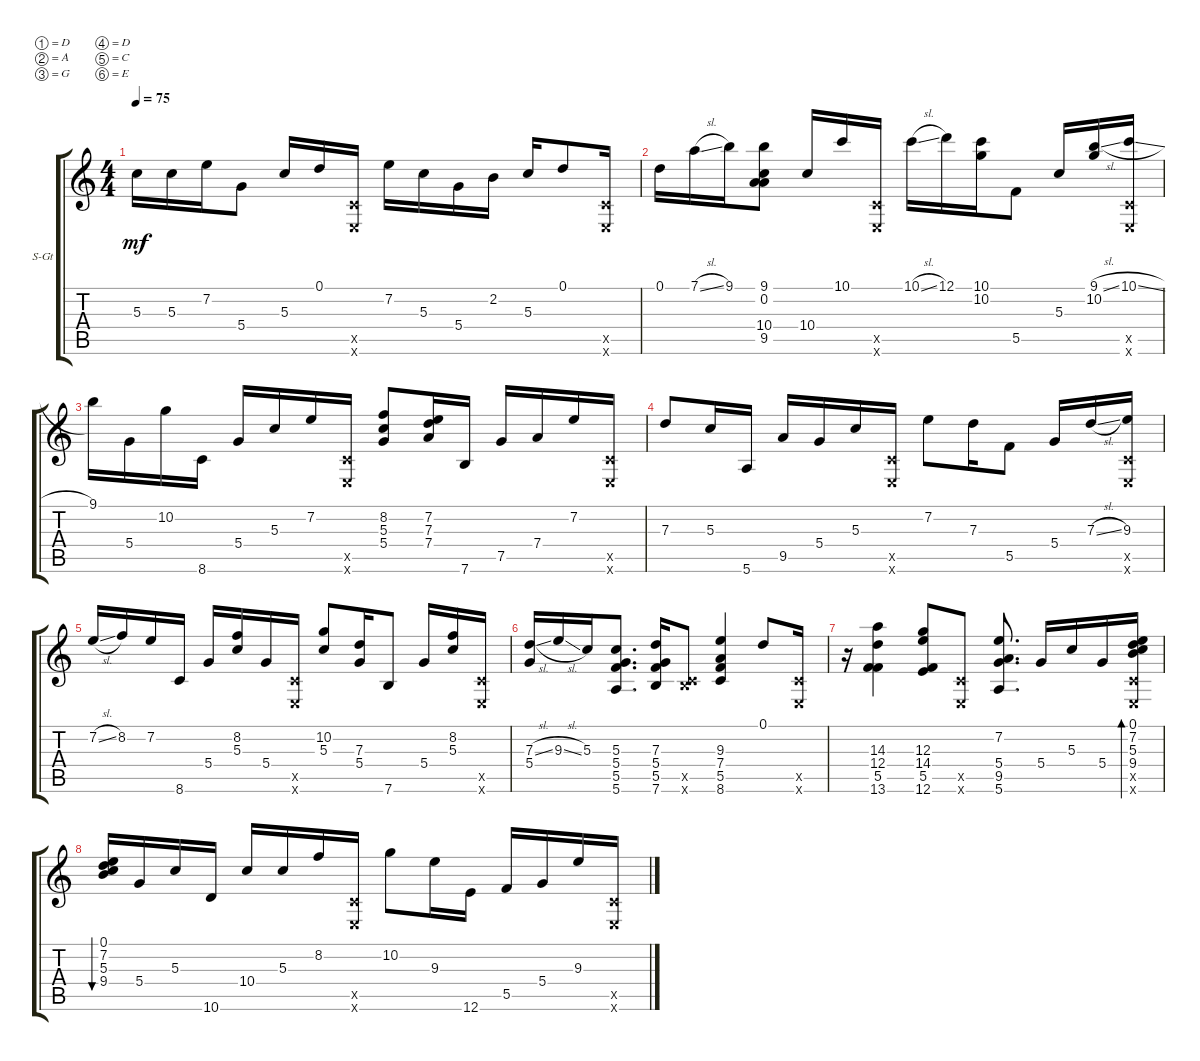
\bracketExtendMode groupsimilarinstruments
\firstSystemTrackNameOrientation horizontal
\otherSystemsTrackNameOrientation horizontal
\track ("Utwór 1" "S-Gt") {instrument acousticguitarsteel}
\staff {score tabs}
\tuning (D4 A3 G3 D3 C3 E2)
\ts (4 4)
\tempo 75
\clef g2
\ks c
5.3.16{dy mf} 5.3.16 7.2.16 5.4.8 5.3.16 0.1.16 (0.5{x} 0.6{x}).16 7.2.16 5.3.16 5.4.16 2.2.16 5.3.16 0.1.8 (0.5{x} 0.6{x}).16 |
0.1.16 7.1{sl}.16 9.1.16 (9.1 0.2 10.4 9.5).8 10.4.16 10.1.16 (0.5{x} 0.6{x}).16 10.1{sl}.16 12.1.16 (10.1 10.2).16 5.5.8 5.3.16 (10.2 9.1{sl}).16 (10.1{sl} 0.5{x} 0.6{x}).16 |
9.1.16 5.4.16 10.2.16 8.6.16 5.4.16 5.3.16 7.2.16 (0.5{x} 0.6{x}).16 (8.2 5.3 5.4).8 (7.2 7.3 7.4).16 7.6.16 7.5.16 7.4.16 7.2.16 (0.5{x} 0.6{x}).16 |
7.3.8 5.3.16 5.6.16 9.5.16 5.4.16 5.3.16 (0.5{x} 0.6{x}).16 7.2.8 7.3.16 5.5.8 5.4.16 7.3{sl}.16 (9.3 0.5{x} 0.6{x}).16 |
7.2{sl}.16 8.2.16 7.2.16 8.6.16 5.4.16 (5.3 8.2).16 5.4.16 (0.5{x} 0.6{x}).16 (10.2 5.3).8 (7.3 5.4).16 7.6.8 5.4.16 (8.2 5.3).16 (0.5{x} 0.6{x}).16 |
(5.4 7.3{sl}).16 9.3{sl}.16 5.3.16 (5.6 5.5 5.4 5.3).8{d} (7.3 5.4 5.5 7.6).16 (7.6{x} 0.5{x}).8 (8.6 5.5 7.4 9.3).4 0.1.8 (0.5{x} 0.6{x}).16 |
r.16 (13.6 5.5 12.4 14.3).4 (12.3 14.4 5.5 12.6).8 (0.6{x} 0.5{x}).8 (5.6 9.5 5.4 7.2).8{d} 5.4.16 5.3.16 5.4.16 (0.6{x} 0.5{x} 9.4 5.3 7.2 0.1).16{bd 30} |
(0.1 7.2 5.3 9.4).16{bu 30} 5.4.16 5.3.16 10.6.16 10.4.16 5.3.16 8.2.16 (0.5{x} 0.6{x}).16 10.2.8 9.3.16 12.6.16 5.5.16 5.4.16 9.3.16 (0.5{x} 0.6{x}).16
